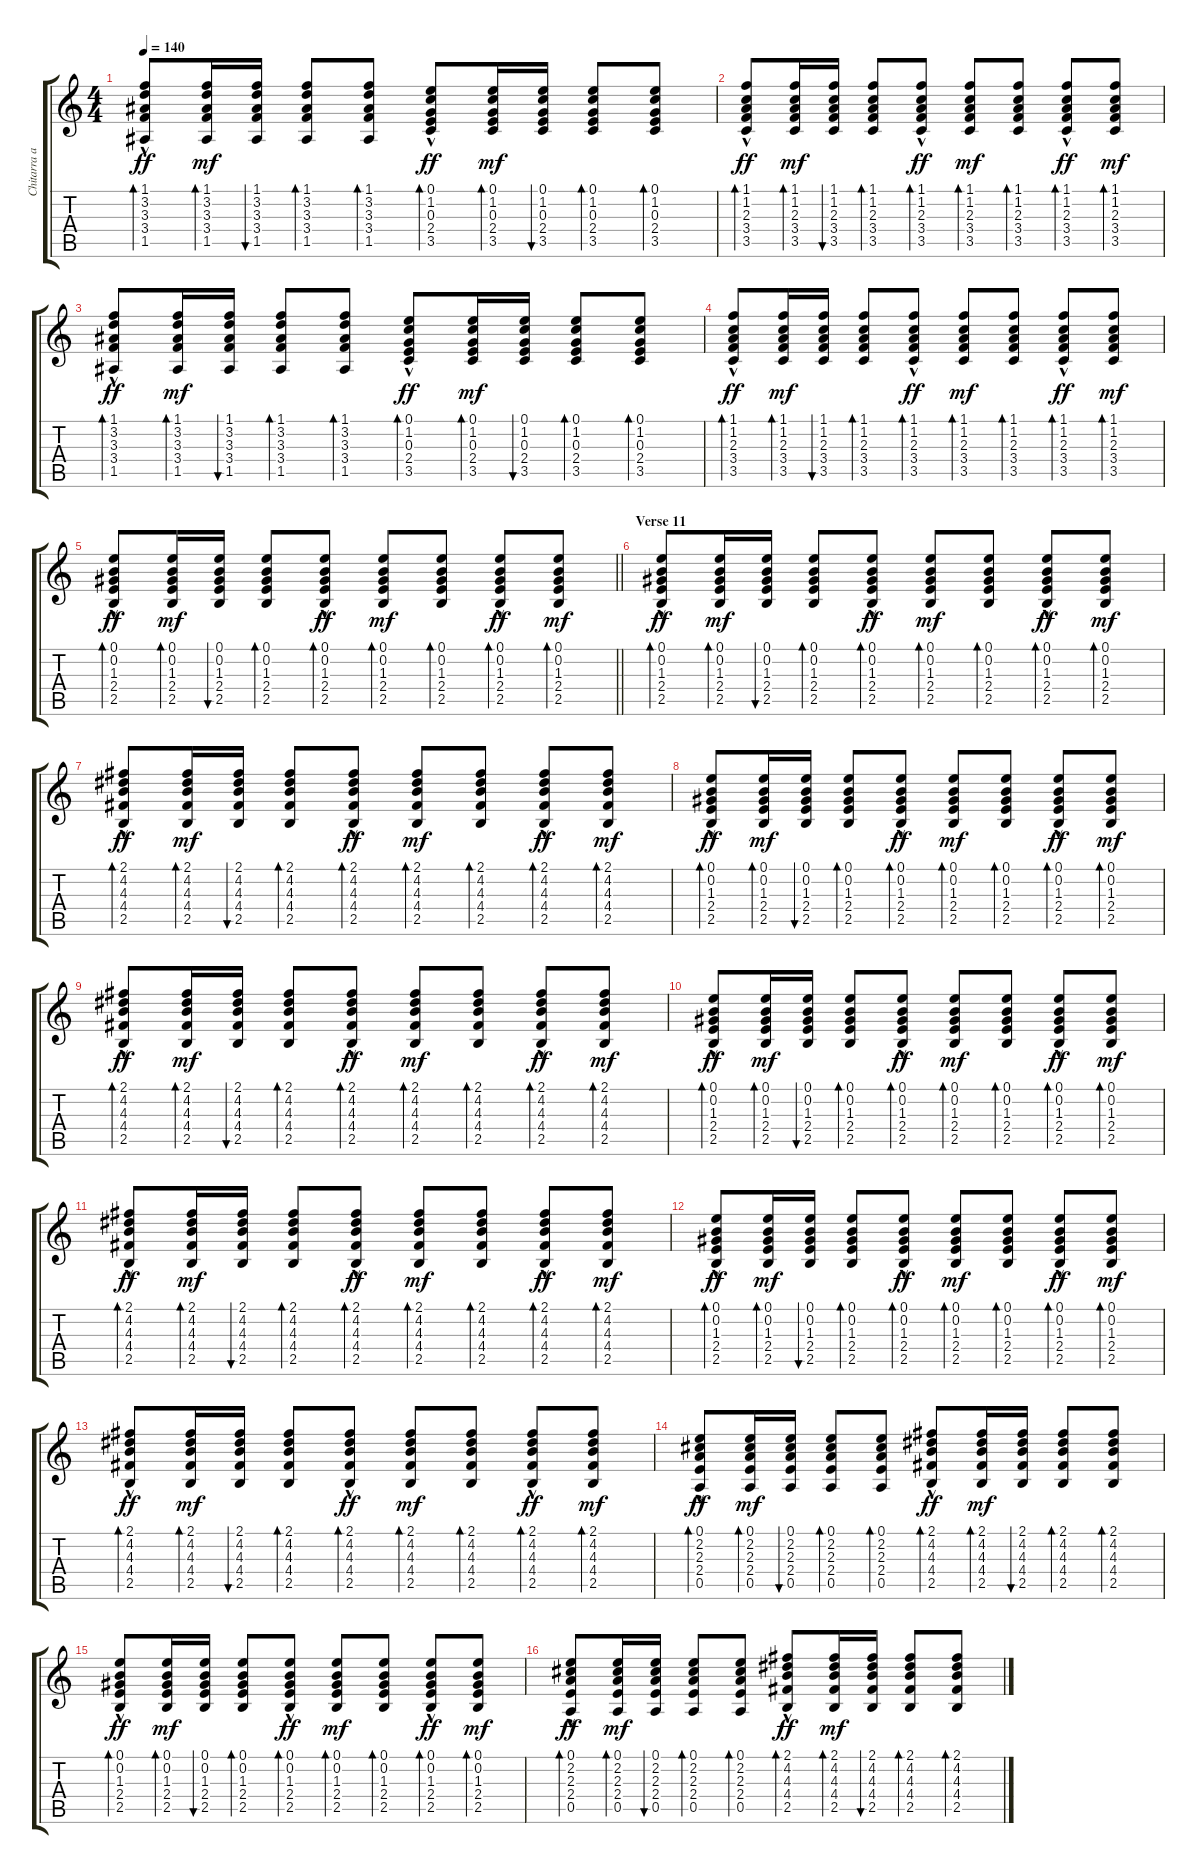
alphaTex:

\track ("Chitarra acustica 2" "Chitarra a") {instrument acousticguitarsteel}
\staff {score tabs}
\tuning (E4 B3 G3 D3 A2 E2) {hide}
\ts (4 4)
\tempo 140
\clef g2
\ks c
(1.1{hac} 3.2{hac} 3.3{hac} 3.4{hac} 1.5{hac}).8{bd 60 dy ff} (1.1 3.2 3.3 3.4 1.5).16{bd 60 dy mf} (1.1 3.2 3.3 3.4 1.5).16{bu 60} (1.1 3.2 3.3 3.4 1.5).8{bd 60} (1.1 3.2 3.3 3.4 1.5).8{bd 60} (0.1{hac} 1.2{hac} 0.3{hac} 2.4{hac} 3.5{hac}).8{bd 60 dy ff} (0.1 1.2 0.3 2.4 3.5).16{bd 60 dy mf} (0.1 1.2 0.3 2.4 3.5).16{bu 60} (0.1 1.2 0.3 2.4 3.5).8{bd 60} (0.1 1.2 0.3 2.4 3.5).8{bd 60} |
(1.1{hac} 1.2{hac} 2.3{hac} 3.4{hac} 3.5).8{bd 60 dy ff} (1.1 1.2 2.3 3.4 3.5).16{bd 60 dy mf} (1.1 1.2 2.3 3.4 3.5).16{bu 60} (1.1 1.2 2.3 3.4 3.5).8{bd 60} (1.1{hac} 1.2{hac} 2.3{hac} 3.4{hac} 3.5).8{bd 120 dy ff} (1.1 1.2 2.3 3.4 3.5).8{bd 60 dy mf} (1.1 1.2 2.3 3.4 3.5).8{bd 120} (1.1{hac} 1.2{hac} 2.3{hac} 3.4{hac} 3.5).8{bd 60 dy ff} (1.1 1.2 2.3 3.4 3.5).8{bd 120 dy mf} |
(1.1{hac} 3.2{hac} 3.3{hac} 3.4{hac} 1.5{hac}).8{bd 60 dy ff} (1.1 3.2 3.3 3.4 1.5).16{bd 60 dy mf} (1.1 3.2 3.3 3.4 1.5).16{bu 60} (1.1 3.2 3.3 3.4 1.5).8{bd 60} (1.1 3.2 3.3 3.4 1.5).8{bd 60} (0.1{hac} 1.2{hac} 0.3{hac} 2.4{hac} 3.5{hac}).8{bd 60 dy ff} (0.1 1.2 0.3 2.4 3.5).16{bd 60 dy mf} (0.1 1.2 0.3 2.4 3.5).16{bu 60} (0.1 1.2 0.3 2.4 3.5).8{bd 60} (0.1 1.2 0.3 2.4 3.5).8{bd 60} |
(1.1{hac} 1.2{hac} 2.3{hac} 3.4{hac} 3.5).8{bd 60 dy ff} (1.1 1.2 2.3 3.4 3.5).16{bd 60 dy mf} (1.1 1.2 2.3 3.4 3.5).16{bu 60} (1.1 1.2 2.3 3.4 3.5).8{bd 60} (1.1{hac} 1.2{hac} 2.3{hac} 3.4{hac} 3.5).8{bd 120 dy ff} (1.1 1.2 2.3 3.4 3.5).8{bd 60 dy mf} (1.1 1.2 2.3 3.4 3.5).8{bd 120} (1.1{hac} 1.2{hac} 2.3{hac} 3.4{hac} 3.5).8{bd 60 dy ff} (1.1 1.2 2.3 3.4 3.5).8{bd 120 dy mf} |
\barLineRight lightlight
(0.1{hac} 0.2{hac} 1.3{hac} 2.4{hac} 2.5).8{bd 60 dy ff} (0.1 0.2 1.3 2.4 2.5).16{bd 60 dy mf} (0.1 0.2 1.3 2.4 2.5).16{bu 60} (0.1 0.2 1.3 2.4 2.5).8{bd 60} (0.1{hac} 0.2{hac} 1.3{hac} 2.4{hac} 2.5).8{bd 120 dy ff} (0.1 0.2 1.3 2.4 2.5).8{bd 60 dy mf} (0.1 0.2 1.3 2.4 2.5).8{bd 120} (0.1{hac} 0.2{hac} 1.3{hac} 2.4{hac} 2.5).8{bd 60 dy ff} (0.1 0.2 1.3 2.4 2.5).8{bd 120 dy mf} |
\section ("" "Verse 11")
(0.1{hac} 0.2{hac} 1.3{hac} 2.4{hac} 2.5).8{bd 60 dy ff} (0.1 0.2 1.3 2.4 2.5).16{bd 60 dy mf} (0.1 0.2 1.3 2.4 2.5).16{bu 60} (0.1 0.2 1.3 2.4 2.5).8{bd 60} (0.1{hac} 0.2{hac} 1.3{hac} 2.4{hac} 2.5).8{bd 120 dy ff} (0.1 0.2 1.3 2.4 2.5).8{bd 60 dy mf} (0.1 0.2 1.3 2.4 2.5).8{bd 120} (0.1{hac} 0.2{hac} 1.3{hac} 2.4{hac} 2.5).8{bd 60 dy ff} (0.1 0.2 1.3 2.4 2.5).8{bd 120 dy mf} |
(2.1{hac} 4.2{hac} 4.3{hac} 4.4{hac} 2.5{hac}).8{bd 120 dy ff} (2.1 4.2 4.3 4.4 2.5).16{bd 60 dy mf} (2.1 4.2 4.3 4.4 2.5).16{bu 60} (2.1 4.2 4.3 4.4 2.5).8{bd 60} (2.1{hac} 4.2{hac} 4.3{hac} 4.4{hac} 2.5{hac}).8{bd 120 dy ff} (2.1 4.2 4.3 4.4 2.5).8{bd 60 dy mf} (2.1 4.2 4.3 4.4 2.5).8{bd 120} (2.1{hac} 4.2{hac} 4.3{hac} 4.4{hac} 2.5{hac}).8{bd 60 dy ff} (2.1 4.2 4.3 4.4 2.5).8{bd 120 dy mf} |
(0.1{hac} 0.2{hac} 1.3{hac} 2.4{hac} 2.5).8{bd 60 dy ff} (0.1 0.2 1.3 2.4 2.5).16{bd 60 dy mf} (0.1 0.2 1.3 2.4 2.5).16{bu 60} (0.1 0.2 1.3 2.4 2.5).8{bd 60} (0.1{hac} 0.2{hac} 1.3{hac} 2.4{hac} 2.5).8{bd 120 dy ff} (0.1 0.2 1.3 2.4 2.5).8{bd 60 dy mf} (0.1 0.2 1.3 2.4 2.5).8{bd 120} (0.1{hac} 0.2{hac} 1.3{hac} 2.4{hac} 2.5).8{bd 60 dy ff} (0.1 0.2 1.3 2.4 2.5).8{bd 120 dy mf} |
(2.1{hac} 4.2{hac} 4.3{hac} 4.4{hac} 2.5{hac}).8{bd 120 dy ff} (2.1 4.2 4.3 4.4 2.5).16{bd 60 dy mf} (2.1 4.2 4.3 4.4 2.5).16{bu 60} (2.1 4.2 4.3 4.4 2.5).8{bd 60} (2.1{hac} 4.2{hac} 4.3{hac} 4.4{hac} 2.5{hac}).8{bd 120 dy ff} (2.1 4.2 4.3 4.4 2.5).8{bd 60 dy mf} (2.1 4.2 4.3 4.4 2.5).8{bd 120} (2.1{hac} 4.2{hac} 4.3{hac} 4.4{hac} 2.5{hac}).8{bd 60 dy ff} (2.1 4.2 4.3 4.4 2.5).8{bd 120 dy mf} |
(0.1{hac} 0.2{hac} 1.3{hac} 2.4{hac} 2.5).8{bd 60 dy ff} (0.1 0.2 1.3 2.4 2.5).16{bd 60 dy mf} (0.1 0.2 1.3 2.4 2.5).16{bu 60} (0.1 0.2 1.3 2.4 2.5).8{bd 60} (0.1{hac} 0.2{hac} 1.3{hac} 2.4{hac} 2.5).8{bd 120 dy ff} (0.1 0.2 1.3 2.4 2.5).8{bd 60 dy mf} (0.1 0.2 1.3 2.4 2.5).8{bd 120} (0.1{hac} 0.2{hac} 1.3{hac} 2.4{hac} 2.5).8{bd 60 dy ff} (0.1 0.2 1.3 2.4 2.5).8{bd 120 dy mf} |
(2.1{hac} 4.2{hac} 4.3{hac} 4.4{hac} 2.5{hac}).8{bd 120 dy ff} (2.1 4.2 4.3 4.4 2.5).16{bd 60 dy mf} (2.1 4.2 4.3 4.4 2.5).16{bu 60} (2.1 4.2 4.3 4.4 2.5).8{bd 60} (2.1{hac} 4.2{hac} 4.3{hac} 4.4{hac} 2.5{hac}).8{bd 120 dy ff} (2.1 4.2 4.3 4.4 2.5).8{bd 60 dy mf} (2.1 4.2 4.3 4.4 2.5).8{bd 120} (2.1{hac} 4.2{hac} 4.3{hac} 4.4{hac} 2.5{hac}).8{bd 60 dy ff} (2.1 4.2 4.3 4.4 2.5).8{bd 120 dy mf} |
(0.1{hac} 0.2{hac} 1.3{hac} 2.4{hac} 2.5).8{bd 60 dy ff} (0.1 0.2 1.3 2.4 2.5).16{bd 60 dy mf} (0.1 0.2 1.3 2.4 2.5).16{bu 60} (0.1 0.2 1.3 2.4 2.5).8{bd 60} (0.1{hac} 0.2{hac} 1.3{hac} 2.4{hac} 2.5).8{bd 120 dy ff} (0.1 0.2 1.3 2.4 2.5).8{bd 60 dy mf} (0.1 0.2 1.3 2.4 2.5).8{bd 120} (0.1{hac} 0.2{hac} 1.3{hac} 2.4{hac} 2.5).8{bd 60 dy ff} (0.1 0.2 1.3 2.4 2.5).8{bd 120 dy mf} |
(2.1{hac} 4.2{hac} 4.3{hac} 4.4{hac} 2.5{hac}).8{bd 120 dy ff} (2.1 4.2 4.3 4.4 2.5).16{bd 60 dy mf} (2.1 4.2 4.3 4.4 2.5).16{bu 60} (2.1 4.2 4.3 4.4 2.5).8{bd 60} (2.1{hac} 4.2{hac} 4.3{hac} 4.4{hac} 2.5{hac}).8{bd 120 dy ff} (2.1 4.2 4.3 4.4 2.5).8{bd 60 dy mf} (2.1 4.2 4.3 4.4 2.5).8{bd 120} (2.1{hac} 4.2{hac} 4.3{hac} 4.4{hac} 2.5{hac}).8{bd 60 dy ff} (2.1 4.2 4.3 4.4 2.5).8{bd 120 dy mf} |
(0.1{hac} 2.2{hac} 2.3{hac} 2.4{hac} 0.5{hac}).8{bd 60 dy ff} (0.1 2.2 2.3 2.4 0.5).16{bd 60 dy mf} (0.1 2.2 2.3 2.4 0.5).16{bu 60} (0.1 2.2 2.3 2.4 0.5).8{bd 60} (0.1 2.2 2.3 2.4 0.5).8{bd 60} (2.1{hac} 4.2{hac} 4.3{hac} 4.4{hac} 2.5{hac}).8{bd 60 dy ff} (2.1 4.2 4.3 4.4 2.5).16{bd 60 dy mf} (2.1 4.2 4.3 4.4 2.5).16{bu 60} (2.1 4.2 4.3 4.4 2.5).8{bd 60} (2.1 4.2 4.3 4.4 2.5).8{bd 60} |
(0.1{hac} 0.2{hac} 1.3{hac} 2.4{hac} 2.5).8{bd 60 dy ff} (0.1 0.2 1.3 2.4 2.5).16{bd 60 dy mf} (0.1 0.2 1.3 2.4 2.5).16{bu 60} (0.1 0.2 1.3 2.4 2.5).8{bd 60} (0.1{hac} 0.2{hac} 1.3{hac} 2.4{hac} 2.5).8{bd 120 dy ff} (0.1 0.2 1.3 2.4 2.5).8{bd 60 dy mf} (0.1 0.2 1.3 2.4 2.5).8{bd 120} (0.1{hac} 0.2{hac} 1.3{hac} 2.4{hac} 2.5).8{bd 60 dy ff} (0.1 0.2 1.3 2.4 2.5).8{bd 120 dy mf} |
(0.1{hac} 2.2{hac} 2.3{hac} 2.4{hac} 0.5{hac}).8{bd 60 dy ff} (0.1 2.2 2.3 2.4 0.5).16{bd 60 dy mf} (0.1 2.2 2.3 2.4 0.5).16{bu 60} (0.1 2.2 2.3 2.4 0.5).8{bd 60} (0.1 2.2 2.3 2.4 0.5).8{bd 60} (2.1{hac} 4.2{hac} 4.3{hac} 4.4{hac} 2.5{hac}).8{bd 60 dy ff} (2.1 4.2 4.3 4.4 2.5).16{bd 60 dy mf} (2.1 4.2 4.3 4.4 2.5).16{bu 60} (2.1 4.2 4.3 4.4 2.5).8{bd 60} (2.1 4.2 4.3 4.4 2.5).8{bd 60}
